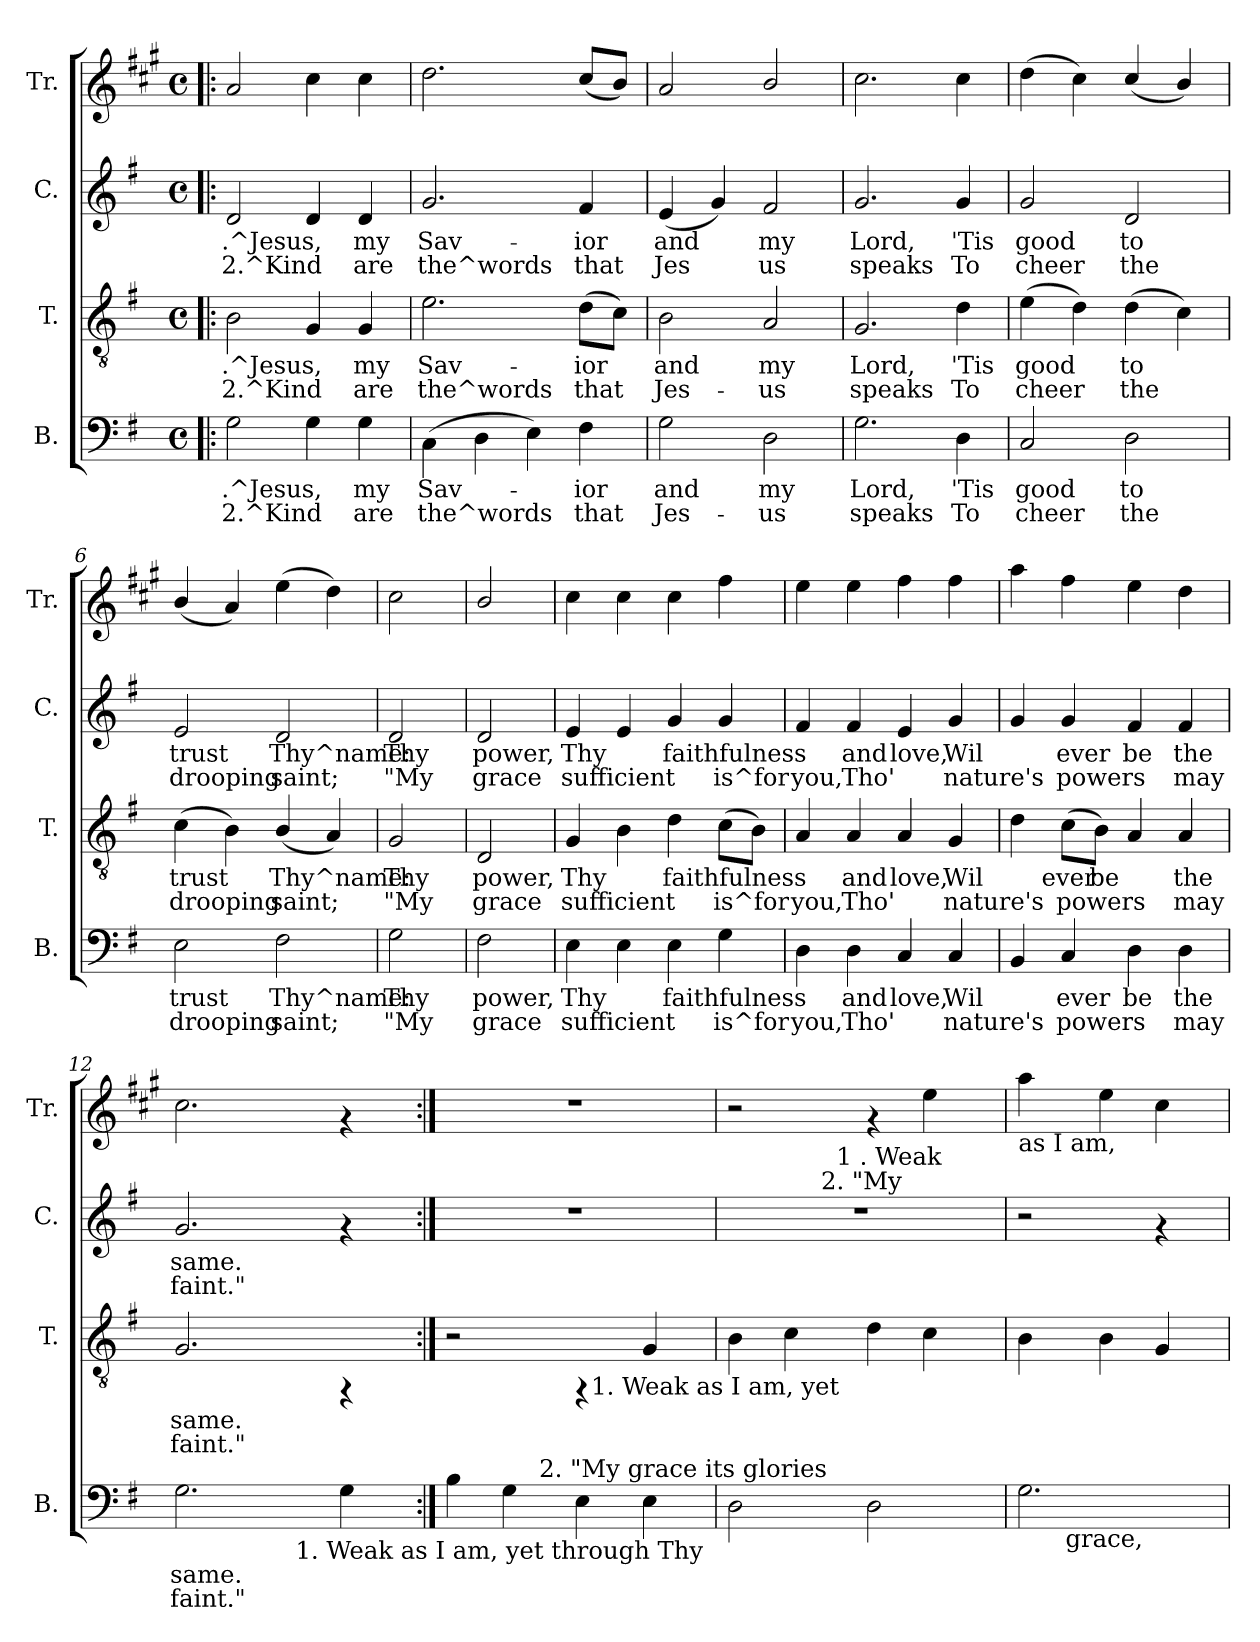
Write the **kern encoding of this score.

**kern	**text	**text	**kern	**text	**text	**kern	**text	**text	**kern
*part4	*part4	*part4	*part3	*part3	*part3	*part2	*part2	*part2	*part1
*staff4	*staff4	*staff4	*staff3	*staff3	*staff3	*staff2	*staff2	*staff2	*staff1
*I"B.	*	*	*I"T.	*	*	*I"C.	*	*	*I"Tr.
*I'B.	*	*	*I'T.	*	*	*I'C.	*	*	*I'Tr.
!!LO:PB:g=z
*stria5	*	*	*stria5	*	*	*stria5	*	*	*stria5
*clefF4	*	*	*clefGv2	*	*	*clefG2	*	*	*clefG2
*	*	*	*	*	*	*	*	*	*ITrd1c2
*k[f#]	*	*	*k[f#]	*	*	*k[f#]	*	*	*k[f#]
*G:	*	*	*G:	*	*	*G:	*	*	*G:
*M4/4	*	*	*M4/4	*	*	*M4/4	*	*	*M4/4
*met(c)	*	*	*met(c)	*	*	*met(c)	*	*	*met(c)
=1!|:	=1!|:	=1!|:	=1!|:	=1!|:	=1!|:	=1!|:	=1!|:	=1!|:	=1!|:
!	!LO:LY:a:rj	!LO:LY:a:rj	!	!LO:LY:a:rj	!LO:LY:b:rj	!	!LO:LY:b:rj	!LO:LY:b:rj	!
2G\	.^Jesus,	2.^Kind	2B\	.^Jesus,	2.^Kind	2d/	.^Jesus,	2.^Kind	2g/
!	!LO:LY:a:rj	!LO:LY:a:rj	!	!LO:LY:a:rj	!LO:LY:b:rj	!	!LO:LY:b:rj	!LO:LY:b:rj	!
4G\	.	.	4G/	.	.	4d/	.	.	4b\
!	!LO:LY:a:rj	!LO:LY:a:rj	!	!LO:LY:a:rj	!LO:LY:b:rj	!	!LO:LY:b:rj	!LO:LY:b:rj	!
4G\	my	are	4G/	my	are	4d/	my	are	4b\
=2	=2	=2	=2	=2	=2	=2	=2	=2	=2
!	!LO:LY:a:rj	!LO:LY:a:rj	!	!LO:LY:a:rj	!LO:LY:b:rj	!	!LO:LY:b:rj	!LO:LY:b:rj	!
(>4C\	Sav-	-the^words	2.e\	Sav-	-the^words	2.g/	Sav-	-the^words	2.cc\
!	!LO:LY:a:rj	!LO:LY:a:rj	!	!	!	!	!	!	!
4D\	.	.	.	.	.	.	.	.	.
!	!LO:LY:a:rj	!LO:LY:a:rj	!	!	!	!	!	!	!
4E\)	.	.	.	.	.	.	.	.	.
!	!LO:LY:a:rj	!LO:LY:a:rj	!	!LO:LY:a:rj	!LO:LY:b:rj	!	!LO:LY:b:rj	!LO:LY:b:rj	!
4F#\	ior	that	(>8d\L	ior	that	4f#/	ior	that	(<8b/L
!	!	!	!	!LO:LY:a:rj	!LO:LY:b:rj	!	!	!	!
.	.	.	8c\J)	.	.	.	.	.	8a/J)
=3	=3	=3	=3	=3	=3	=3	=3	=3	=3
!	!LO:LY:a:rj	!LO:LY:a:rj	!	!LO:LY:a:rj	!LO:LY:b:rj	!	!LO:LY:b:rj	!LO:LY:b:rj	!
2G\	and	Jes-	2B\	and	Jes-	(<4e/	and	Jes-	2g/
!	!	!	!	!	!	!	!LO:LY:b:rj	!LO:LY:b:rj	!
.	.	.	.	.	.	4g/)	--	-	.
!	!LO:LY:a:rj	!LO:LY:a:rj	!	!LO:LY:a:rj	!LO:LY:b:rj	!	!LO:LY:b:rj	!LO:LY:b:rj	!
2D\	-my	us	2A/	-my	us	2f#/	my	us	2a/
=4	=4	=4	=4	=4	=4	=4	=4	=4	=4
!	!LO:LY:a:rj	!LO:LY:a:rj	!	!LO:LY:a:rj	!LO:LY:b:rj	!	!LO:LY:b:rj	!LO:LY:b:rj	!
2.G\	Lord,	speaks	2.G/	Lord,	speaks	2.g/	Lord,	speaks	2.b\
!	!LO:LY:a:rj	!LO:LY:a:rj	!	!LO:LY:a:rj	!LO:LY:b:rj	!	!LO:LY:b:rj	!LO:LY:b:rj	!
4D\	'Tis	To	4d\	'Tis	To	4g/	'Tis	To	4b\
=5	=5	=5	=5	=5	=5	=5	=5	=5	=5
!	!LO:LY:a:rj	!LO:LY:a:rj	!	!LO:LY:a:rj	!LO:LY:b:rj	!	!LO:LY:b:rj	!LO:LY:b:rj	!
2C/	good	cheer	(>4e\	good	cheer	2g/	good	cheer	(>4cc>\
!	!	!	!	!LO:LY:a:rj	!LO:LY:b:rj	!	!	!	!
.	.	.	4d\)	.	.	.	.	.	4b\)
!	!LO:LY:a:rj	!LO:LY:a:rj	!	!LO:LY:a:rj	!LO:LY:b:rj	!	!LO:LY:b:rj	!LO:LY:b:rj	!
2D\	to	the	(>4d\	to	the	2d/	to	the	(<4b/
!	!	!	!	!LO:LY:a:rj	!LO:LY:b:rj	!	!	!	!
.	.	.	4c\)	.	.	.	.	.	4a/)
=6	=6	=6	=6	=6	=6	=6	=6	=6	=6
!	!LO:LY:a:rj	!LO:LY:a:rj	!	!LO:LY:a:rj	!LO:LY:b:rj	!	!LO:LY:b:rj	!LO:LY:b:rj	!
2E\	trust	drooping	(>4c\	trust	drooping	2e/	trust	drooping	(<4a/
!	!	!	!	!LO:LY:a:rj	!LO:LY:b:rj	!	!	!	!
.	.	.	4B\)	.	.	.	.	.	4g/)
!	!LO:LY:a:rj	!LO:LY:a:rj	!	!LO:LY:a:rj	!LO:LY:b:rj	!	!LO:LY:b:rj	!LO:LY:b:rj	!
2F#\	Thy^name:	saint;	(<4B/	Thy^name:	saint;	2d/	Thy^name:	saint;	(>4dd\
!	!	!	!	!LO:LY:a:rj	!LO:LY:b:rj	!	!	!	!
.	.	.	4A/)	.	.	.	.	.	4cc\)
=7	=7	=7	=7	=7	=7	=7	=7	=7	=7
!	!LO:LY:a:rj	!LO:LY:a:rj	!	!LO:LY:a:rj	!LO:LY:b:rj	!	!LO:LY:b:rj	!LO:LY:b:rj	!
2G\	Thy	"My	2G/	Thy	"My	2d/	Thy	"My	2b\
=8	=8	=8	=8	=8	=8	=8	=8	=8	=8
!	!LO:LY:a:rj	!LO:LY:a:rj	!	!LO:LY:a:rj	!LO:LY:b:rj	!	!LO:LY:b:rj	!LO:LY:b:rj	!
2F#\	power,	grace	2D/	power,	grace	2d/	power,	grace	2a/
=9	=9	=9	=9	=9	=9	=9	=9	=9	=9
!	!LO:LY:a:rj	!LO:LY:a:rj	!	!LO:LY:a:rj	!LO:LY:b:rj	!	!LO:LY:b:rj	!LO:LY:b:rj	!
4E\	Thy	sufficient	4G/	Thy	sufficient	4e/	Thy	sufficient	4b\
!	!LO:LY:a:rj	!LO:LY:a:rj	!	!LO:LY:a:rj	!LO:LY:b:rj	!	!LO:LY:b:rj	!LO:LY:b:rj	!
4E\	.	.	4B\	.	.	4e/	.	.	4b\
!	!LO:LY:a:rj	!LO:LY:a:rj	!	!LO:LY:a:rj	!LO:LY:b:rj	!	!LO:LY:b:rj	!LO:LY:b:rj	!
4E\	faithfulness	.	4d\	faithfulness	.	4g/	faithfulness	.	4b\
!	!LO:LY:a:rj	!LO:LY:a:rj	!	!LO:LY:a:rj	!LO:LY:b:rj	!	!LO:LY:b:rj	!LO:LY:b:rj	!
4G\	.	is^for	(>8c\L	.	is^for	4g/	.	is^for	4ee\
!	!	!	!	!LO:LY:a:rj	!LO:LY:b:rj	!	!	!	!
.	.	.	8B\J)	.	.	.	.	.	.
=10	=10	=10	=10	=10	=10	=10	=10	=10	=10
!	!LO:LY:a:rj	!LO:LY:a:rj	!	!LO:LY:a:rj	!LO:LY:b:rj	!	!LO:LY:b:rj	!LO:LY:b:rj	!
4D\	.	you,	4A/	.	you,	4f#/	.	you,	4dd\
!	!LO:LY:a:rj	!LO:LY:a:rj	!	!LO:LY:a:rj	!LO:LY:b:rj	!	!LO:LY:b:rj	!LO:LY:b:rj	!
4D\	and	Tho'	4A/	and	Tho'	4f#/	and	Tho'	4dd\
!	!LO:LY:a:rj	!LO:LY:a:rj	!	!LO:LY:a:rj	!LO:LY:b:rj	!	!LO:LY:b:rj	!LO:LY:b:rj	!
4C/	love,	.	4A/	love,	.	4e/	love,	.	4ee\
!	!LO:LY:a:rj	!LO:LY:a:rj	!	!LO:LY:a:rj	!LO:LY:b:rj	!	!LO:LY:b:rj	!LO:LY:b:rj	!
4C/	Wil	nature's	4G/	Wil	nature's	4g/	Wil	nature's	4ee>\
=11	=11	=11	=11	=11	=11	=11	=11	=11	=11
!	!LO:LY:a:rj	!LO:LY:a:rj	!	!LO:LY:a:rj	!LO:LY:b:rj	!	!LO:LY:b:rj	!LO:LY:b:rj	!
4BB/	.	.	4d\	.	.	4g/	.	.	4gg>\
!	!LO:LY:a:rj	!LO:LY:a:rj	!	!LO:LY:a:rj	!LO:LY:b:rj	!	!LO:LY:b:rj	!LO:LY:b:rj	!
4C/	ever	powers	(>8c\L	ever	powers	4g/	ever	powers	4ee\
!	!	!	!	!LO:LY:a:rj	!LO:LY:b:rj	!	!	!	!
.	.	.	8B\J)	be	.	.	.	.	.
!	!LO:LY:a:rj	!LO:LY:a:rj	!	!LO:LY:a:rj	!LO:LY:b:rj	!	!LO:LY:b:rj	!LO:LY:b:rj	!
4D\	be	.	4A/	.	.	4f#/	be	.	4dd\
!	!LO:LY:a:rj	!LO:LY:a:rj	!	!LO:LY:a:rj	!LO:LY:b:rj	!	!LO:LY:b:rj	!LO:LY:b:rj	!
4D\	the	may	4A/	the	may	4f#/	the	may	4cc\
=12	=12	=12	=12	=12	=12	=12	=12	=12	=12
!	!LO:LY:a:rj	!LO:LY:a:rj	!	!LO:LY:a:rj	!LO:LY:b:rj	!	!LO:LY:b:rj	!LO:LY:b:rj	!
*^	*	*	*	*	*	*	*	*	*
2.G\	2ryy	same.	faint."	2.G/	same.	faint."	2.g/	same.	faint."	2.b\
.	16ryy	.	.	.	.	.	.	.	.	.
.	64ryy	.	.	.	.	.	.	.	.	.
!	!LO:TX:b:t=1. Weak as I am, yet through Thy	!	!	!	!	!	!	!	!	!
.	4ryy	.	.	.	.	.	.	.	.	.
!	!	!LO:LY:a:rj	!LO:LY:a:rj	!	!	!	!	!	!	!
4G\	.	.	.	4rFF	.	.	4rf	.	.	4rf
.	8ryy	.	.	.	.	.	.	.	.	.
.	32.ryy	.	.	.	.	.	.	.	.	.
=13:|!	=13:|!	=13:|!	=13:|!	=13:|!	=13:|!	=13:|!	=13:|!	=13:|!	=13:|!	=13:|!
!	!	!LO:LY:a:rj	!	!	!	!	!	!	!	!
*	*	*	*	*^	*	*	*	*	*	*
4B\	4.ryy	.	.	2r	2ryy	.	.	1r	.	.	1r
!	!	!LO:LY:a:rj	!	!	!	!	!	!	!	!	!
4G\	.	.	.	.	.	.	.	.	.	.	.
!	!LO:TX:a:t=2. "My grace its glories	!	!	!	!	!	!	!	!	!	!
.	2ryy	.	.	.	.	.	.	.	.	.	.
!	!	!LO:LY:a:rj	!	!	!	!	!	!	!	!	!
4E\	.	.	.	4rFF	32ryy	.	.	.	.	.	.
!	!	!	!	!	!LO:TX:b:t=1. Weak as I am, yet	!	!	!	!	!	!
.	.	.	.	.	4...ryy	.	.	.	.	.	.
!	!	!LO:LY:a:rj	!	!	!	!LO:LY:a:rj	!	!	!	!	!
4E\	.	.	.	4G/	.	.	.	.	.	.	.
.	8ryy	.	.	.	.	.	.	.	.	.	.
=14	=14	=14	=14	=14	=14	=14	=14	=14	=14	=14	=14
!	!	!LO:LY:a:rj	!	!	!	!LO:LY:a:rj	!	!	!	!	!
*	*	*	*	*	*	*	*	*^	*	*	*
*v	*v	*	*	*	*	*	*	*	*^	*	*	*
*	*	*	*v	*v	*	*	*	*	*	*	*	*
2D\	.	.	4B\	.	.	1r	4.ryy	4ryy	.	.	2r
!	!	!	!	!LO:LY:a:rj	!	!	!	!	!	!	!
.	.	.	4c\	.	.	.	.	8ryy	.	.	.
!	!	!	!	!	!	!	!LO:TX:a:t=2. "My	!	!	!	!
.	.	.	.	.	.	.	2ryy	32ryy	.	.	.
!	!	!	!	!	!	!	!	!LO:TX:a:t=1 . Weak	!	!	!
.	.	.	.	.	.	.	.	2ryy	.	.	.
!	!LO:LY:a:rj	!	!	!LO:LY:a:rj	!	!	!	!	!	!	!
2D\	.	.	4d\	.	.	.	.	.	.	.	4rf
!	!	!	!	!LO:LY:a:rj	!	!	!	!	!	!	!
.	.	.	4c\	.	.	.	.	.	.	.	4dd\
.	.	.	.	.	.	.	8ryy	.	.	.	.
.	.	.	.	.	.	.	.	16.ryy	.	.	.
!!LO:LB:g=z
=15	=15	=15	=15	=15	=15	=15	=15	=15	=15	=15	=15
!	!	!	!	!	!	!	!	!	!	!	!LO:TX:b:t=as I am,
!	!	!	!	!	!	!LO:TX:a:t=grace glories	!	!	!	!	!
!LO:TX:a:t=through Thy grace,	!	!	!	!	!	!	!	!	!	!	!
!LO:TX:a:t=shall display,	!	!	!	!	!	!	!	!	!	!	!
!	!LO:LY:a:rj	!	!	!LO:LY:a:rj	!	!	!	!	!	!	!
*^	*	*	*	*	*	*v	*v	*v	*	*	*
2.G\	8ryy	.	.	4B\	.	.	2r	.	.	4gg\
.	64ryy	.	.	.	.	.	.	.	.	.
!	!LO:TX:b:t=grace,	!	!	!	!	!	!	!	!	!
.	2ryy	.	.	.	.	.	.	.	.	.
!	!	!	!	!	!LO:LY:a:rj	!	!	!	!	!
.	.	.	.	4B\	.	.	.	.	.	4dd\
!	!	!	!	!	!LO:LY:a:rj	!	!	!	!	!
.	.	.	.	4G/	.	.	4rf	.	.	4b\
.	16..ryy	.	.	.	.	.	.	.	.	.
*v	*v	*	*	*	*	*	*	*	*	*
=	=	=	=	=	=	=	=	=	=
*-	*-	*-	*-	*-	*-	*-	*-	*-	*-
